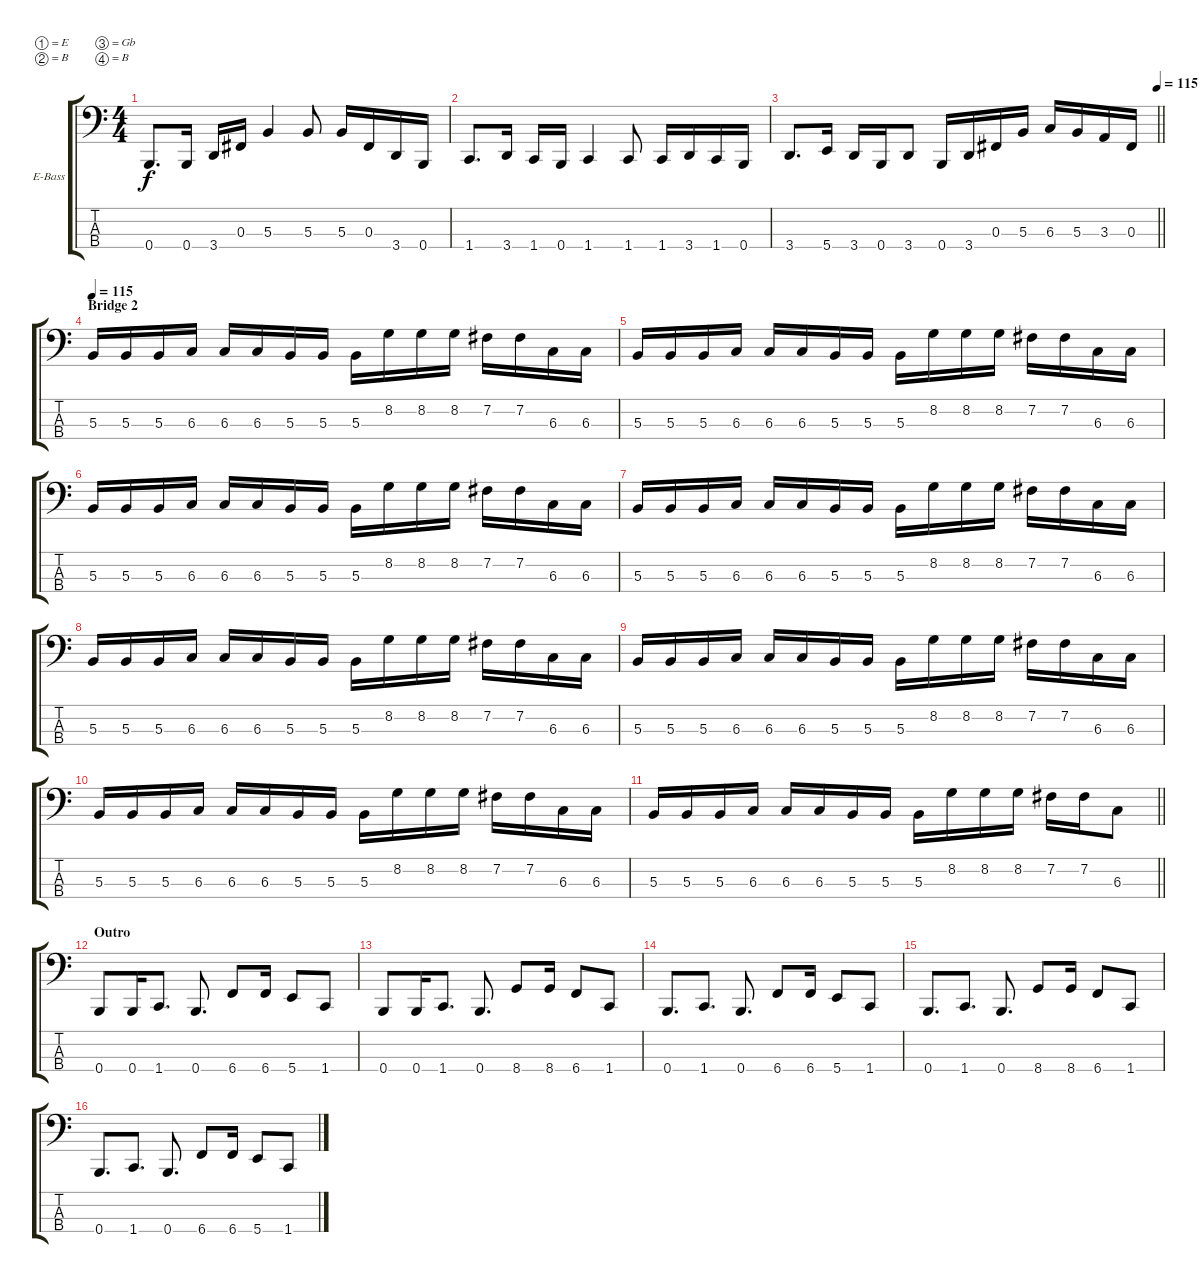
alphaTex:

\bracketExtendMode groupsimilarinstruments
\firstSystemTrackNameOrientation horizontal
\otherSystemsTrackNameOrientation horizontal
\track ("Paul Gray (Bass) R.I.P." "E-Bass") {instrument electricbasspick}
\staff {score tabs}
\tuning (E2 B1 Gb1 B0)
\ts (4 4)
\tempo (105 hide)
\clef f4
\ks c
0.4.8{d dy f} 0.4.16 3.4.16 0.3.16 5.3.4 5.3.8 5.3.16 0.3.16 3.4.16 0.4.16 |
1.4.8{d} 3.4.16 1.4.16 0.4.16 1.4.4 1.4.8 1.4.16 3.4.16 1.4.16 0.4.16 |
\tempo (115 1)
\barLineRight lightlight
3.4.8{d} 5.4.16 3.4.16 0.4.16 3.4.8 0.4.16 3.4.16 0.3.16 5.3.16 6.3.16 5.3.16 3.3.16 0.3.16 |
\section ("" "Bridge 2")
\tempo 115
5.3.16 5.3.16 5.3.16 6.3.16 6.3.16 6.3.16 5.3.16 5.3.16 5.3.16 8.2.16 8.2.16 8.2.16 7.2.16 7.2.16 6.3.16 6.3.16 |
5.3.16 5.3.16 5.3.16 6.3.16 6.3.16 6.3.16 5.3.16 5.3.16 5.3.16 8.2.16 8.2.16 8.2.16 7.2.16 7.2.16 6.3.16 6.3.16 |
5.3.16 5.3.16 5.3.16 6.3.16 6.3.16 6.3.16 5.3.16 5.3.16 5.3.16 8.2.16 8.2.16 8.2.16 7.2.16 7.2.16 6.3.16 6.3.16 |
5.3.16 5.3.16 5.3.16 6.3.16 6.3.16 6.3.16 5.3.16 5.3.16 5.3.16 8.2.16 8.2.16 8.2.16 7.2.16 7.2.16 6.3.16 6.3.16 |
5.3.16 5.3.16 5.3.16 6.3.16 6.3.16 6.3.16 5.3.16 5.3.16 5.3.16 8.2.16 8.2.16 8.2.16 7.2.16 7.2.16 6.3.16 6.3.16 |
5.3.16 5.3.16 5.3.16 6.3.16 6.3.16 6.3.16 5.3.16 5.3.16 5.3.16 8.2.16 8.2.16 8.2.16 7.2.16 7.2.16 6.3.16 6.3.16 |
5.3.16 5.3.16 5.3.16 6.3.16 6.3.16 6.3.16 5.3.16 5.3.16 5.3.16 8.2.16 8.2.16 8.2.16 7.2.16 7.2.16 6.3.16 6.3.16 |
\barLineRight lightlight
5.3.16 5.3.16 5.3.16 6.3.16 6.3.16 6.3.16 5.3.16 5.3.16 5.3.16 8.2.16 8.2.16 8.2.16 7.2.16 7.2.16 6.3.8 |
\section ("" "Outro")
0.4.8 0.4.16 1.4.8{d} 0.4.8{d} 6.4.8 6.4.16 5.4.8 1.4.8 |
0.4.8 0.4.16 1.4.8{d} 0.4.8{d} 8.4.8 8.4.16 6.4.8 1.4.8 |
0.4.8{d} 1.4.8{d} 0.4.8{d} 6.4.8 6.4.16 5.4.8 1.4.8 |
0.4.8{d} 1.4.8{d} 0.4.8{d} 8.4.8 8.4.16 6.4.8 1.4.8 |
0.4.8{d} 1.4.8{d} 0.4.8{d} 6.4.8 6.4.16 5.4.8 1.4.8
